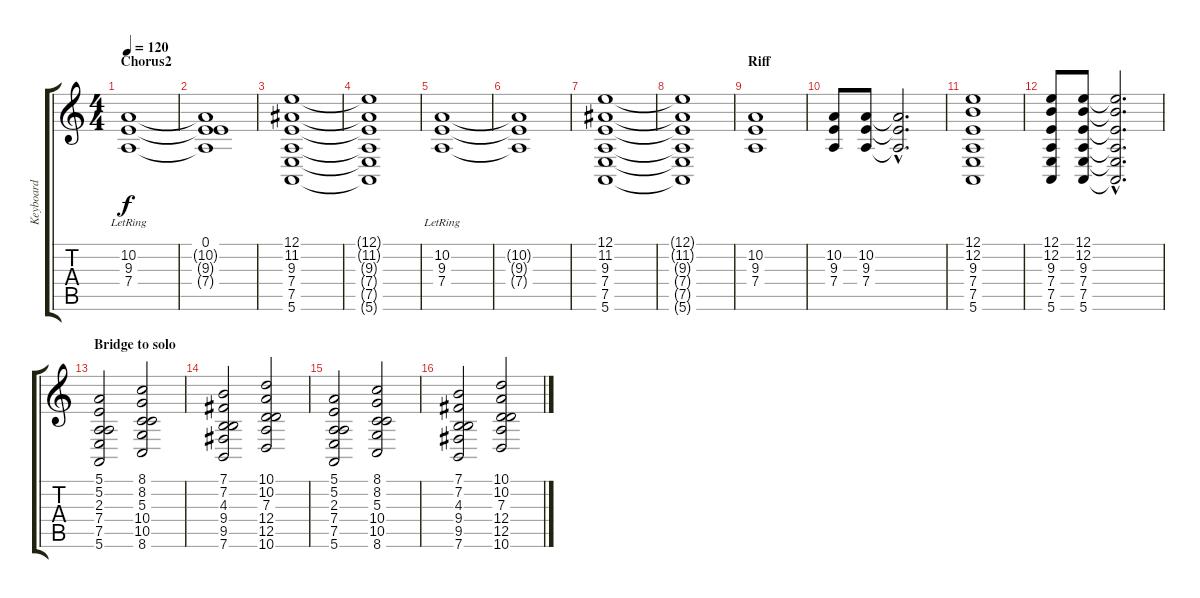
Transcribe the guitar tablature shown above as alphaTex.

\track ("Keyboard" "Keyboard") {instrument stringensemble1}
\staff {score tabs}
\tuning (E4 B3 G3 D3 A2 E2) {hide}
\ts (4 4)
\section ("" "Chorus2")
\tempo 120
\clef g2
\ks c
(10.2{lr} 9.3{lr} 7.4{lr}).1{dy f} |
(0.1 10.2{t} 9.3{t} 7.4{t}).1 |
(12.1 11.2 9.3 7.4 7.5 5.6).1 |
(12.1{t} 11.2{t} 9.3{t} 7.4{t} 7.5{t} 5.6{t}).1 |
(10.2{lr} 9.3{lr} 7.4{lr}).1 |
(10.2{t} 9.3{t} 7.4{t}).1 |
(12.1 11.2 9.3 7.4 7.5 5.6).1 |
(12.1{t} 11.2{t} 9.3{t} 7.4{t} 7.5{t} 5.6{t}).1 |
\section ("" "Riff")
(10.2 9.3 7.4).1 |
(10.2 9.3 7.4).8 (10.2 9.3 7.4).8 (10.2{hac t} 9.3{hac t} 7.4{hac t}).2{d} |
(12.1 12.2 9.3 7.4 7.5 5.6).1 |
(12.1 12.2 9.3 7.4 7.5 5.6).8 (12.1 12.2 9.3 7.4 7.5 5.6).8 (12.1{hac t} 12.2{hac t} 9.3{hac t} 7.4{hac t} 7.5{hac t} 5.6{hac t}).2{d} |
\section ("" "Bridge to solo")
(5.1 5.2 2.3 7.4 7.5 5.6).2 (8.1 8.2 5.3 10.4 10.5 8.6).2 |
(7.1 7.2 4.3 9.4 9.5 7.6).2 (10.1 10.2 7.3 12.4 12.5 10.6).2 |
(5.1 5.2 2.3 7.4 7.5 5.6).2 (8.1 8.2 5.3 10.4 10.5 8.6).2 |
(7.1 7.2 4.3 9.4 9.5 7.6).2 (10.1 10.2 7.3 12.4 12.5 10.6).2
